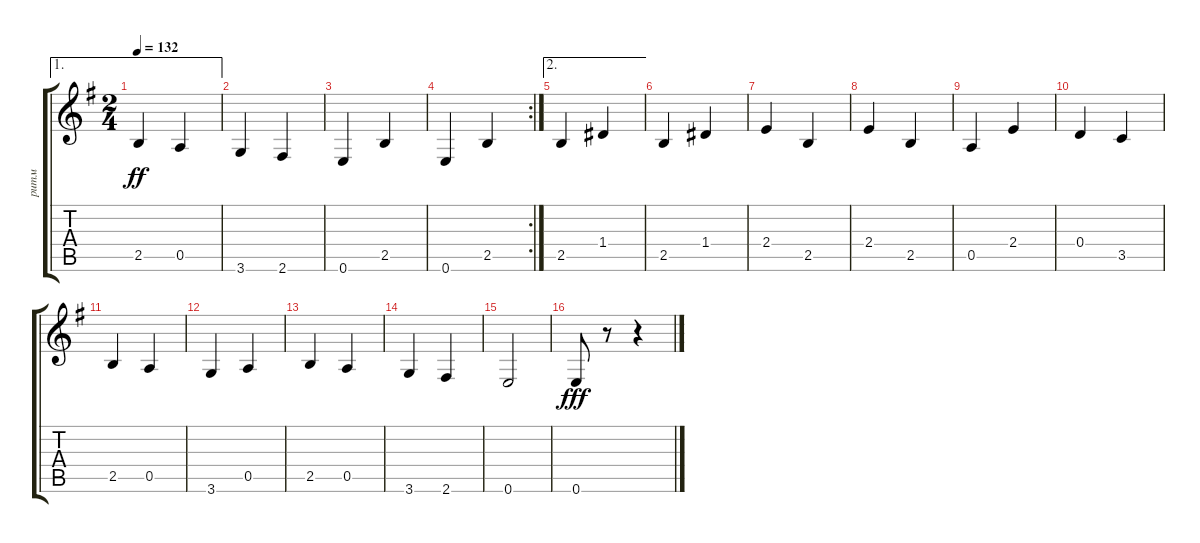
\track ("ритм" "ритм") {instrument acousticguitarsteel}
\staff {score tabs}
\tuning (E4 B3 G3 D3 A2 E2) {hide}
\ae 1
\ts (2 4)
\tempo 132
\clef g2
\ks eminor
2.5.4{dy ff} 0.5.4 |
3.6.4 2.6.4 |
0.6.4 2.5.4 |
\rc 2
0.6.4 2.5.4 |
\ae 2
2.5.4 1.4.4 |
2.5.4 1.4.4 |
2.4.4 2.5.4 |
2.4.4 2.5.4 |
0.5.4 2.4.4 |
0.4.4 3.5.4 |
2.5.4 0.5.4 |
3.6.4 0.5.4 |
2.5.4 0.5.4 |
3.6.4 2.6.4 |
0.6.2 |
0.6.8{dy fff} r.8 r.4
